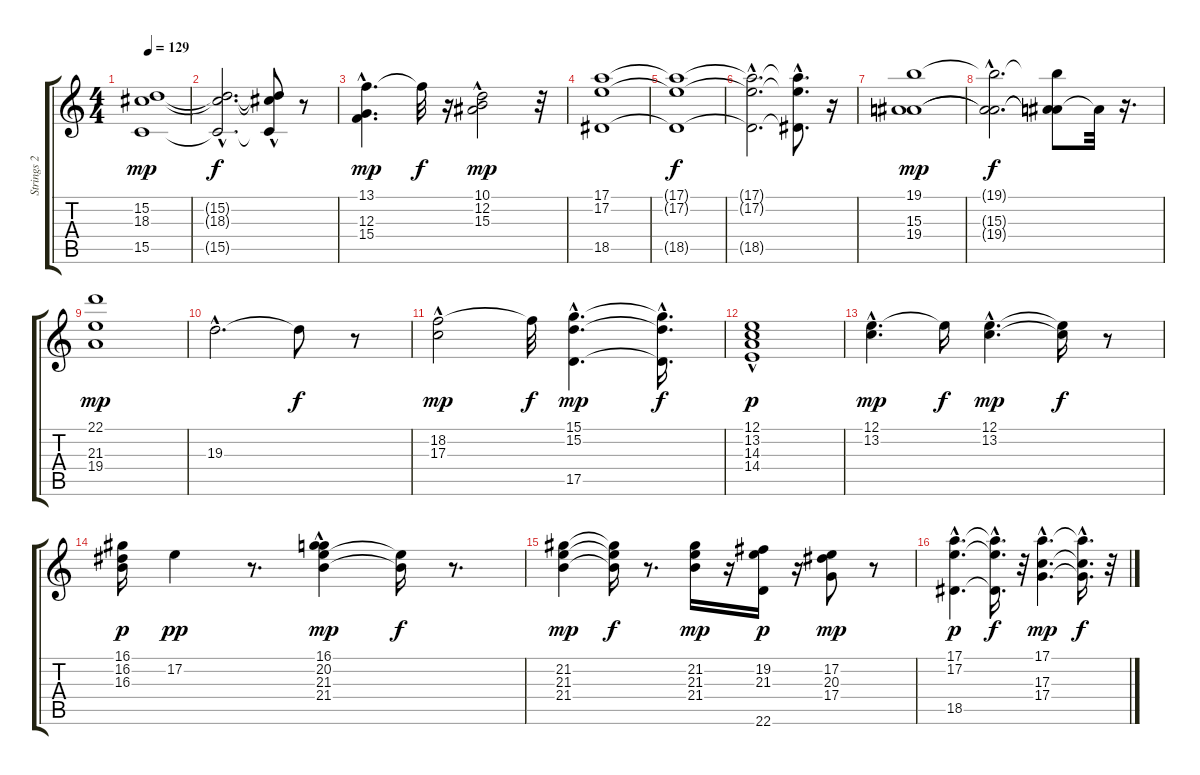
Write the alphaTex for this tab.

\track ("Strings 2" "Strings 2") {instrument stringensemble1}
\staff {score tabs}
\tuning (E4 B3 G3 D3 A2 E2) {hide}
\ts (4 4)
\tempo 129
\clef g2
\ks c
(15.2 18.3 15.5).1{dy mp} |
(15.2{hac t} 18.3{hac t} 15.5{hac t}).2{d dy f} (15.2{t} 18.3{t} 15.5{hac t}).8 r.8 |
(13.1{hac} 12.3{hac} 15.4{hac}).4{d dy mp} 13.1{t}.32{dy f} r.16 (10.1 12.2{hac} 15.3).2{dy mp} r.32 |
(17.1 17.2 18.5).1 |
(17.1{t} 17.2{t} 18.5{t}).1{dy f} |
(17.1{hac t} 17.2{hac t} 18.5{hac t}).2{d} (17.1{hac t} 17.2{hac t} 18.5{t}).8{d} r.16 |
(19.1 15.3 19.4).1{dy mp} |
(19.1{hac t} 15.3{hac t} 19.4{hac t}).2{d dy f} (19.1{t} 15.3{t} 19.4{t}).8 19.4{t}.32 r.16{d} |
(22.1 21.3 19.4).1{dy mp} |
19.3{hac}.2{d} 19.3{t}.8{dy f} r.8 |
(18.2 17.3{hac}).2{dy mp} 18.2{t}.32{dy f} (15.1{hac} 15.2{hac} 17.5{hac}).4{d dy mp} (15.1{hac t} 15.2{hac t} 17.5{t}).16{d dy f} |
(12.1{hac} 13.2{hac} 14.3 14.4).1{dy p} |
(12.1{hac} 13.2{hac}).4{d dy mp} 12.1{t}.16{dy f} (12.1{hac} 13.2{hac}).4{d dy mp} (12.1{t} 13.2{t}).16{dy f} r.8 |
(16.1 16.2 16.3).16{dy p} 17.2.4{dy pp} r.8{d} (16.1{hac} 20.2 21.3 21.4).4{dy mp} (21.3{t} 21.4{t}).16{dy f} r.8{d} |
(21.2 21.3 21.4).4{dy mp} (21.2{t} 21.3{t} 21.4{t}).16{dy f} r.8{d} (21.2 21.3 21.4).16{dy mp} r.16 (19.2 21.3 22.6).16{dy p} r.16 (17.2 20.3 17.4).8{dy mp} r.8 |
(17.1{hac} 17.2{hac} 18.5{hac}).4{d dy p} (17.1{hac t} 17.2{hac t} 18.5{t}).16{d dy f} r.32 (17.1{hac} 17.3{hac} 17.4{hac}).4{d dy mp} (17.1{hac t} 17.3{hac t} 17.4{hac t}).16{d dy f} r.32
